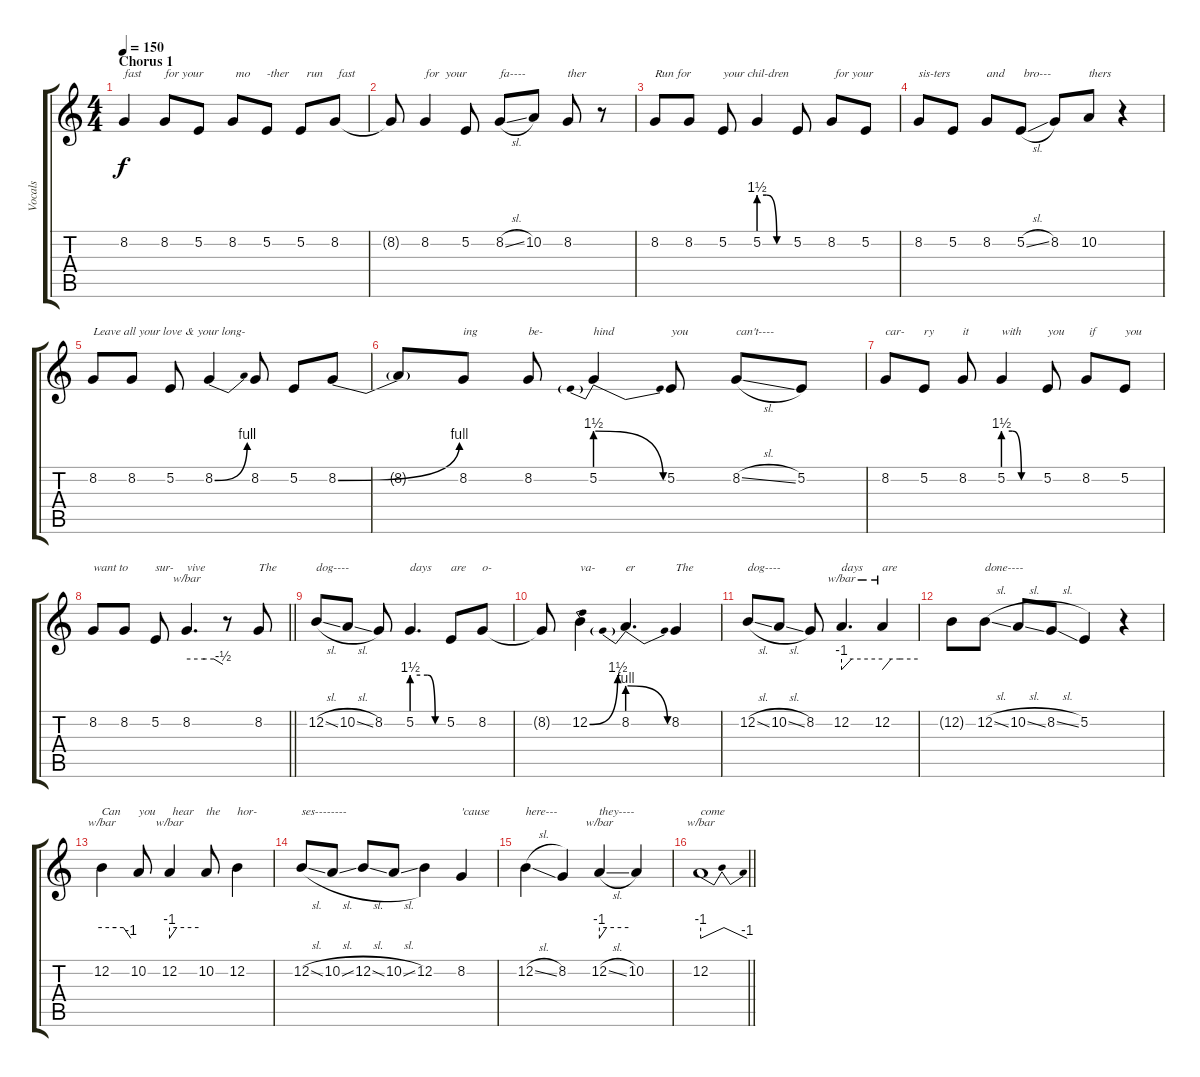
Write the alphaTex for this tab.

\track ("Vocals" "Vocals") {instrument clarinet}
\staff {score tabs}
\tuning (E4 B3 G3 D3 A2 E2) {hide}
\ts (4 4)
\section ("" "Chorus 1")
\tempo 150
\clef g2
\ks c
8.2.4{txt "fast" dy f} 8.2.8{txt "for your"} 5.2.8 8.2.8{txt " mo"} 5.2.8{txt "-ther"} 5.2.8{txt "  run"} 8.2.8{txt " fast"} |
8.2{t}.8 8.2.4{txt "for  your"} 5.2.8 8.2{sl}.8{txt "fa----"} 10.2.8 8.2.8{txt "ther"} r.8 |
8.2.8{txt "Run for"} 8.2.8 5.2.8{txt "your chil-dren"} 5.2{be (custom 0 6 15 6 35 0 60 0)}.4 5.2.8 8.2.8{txt " for your"} 5.2.8 |
8.2.8{txt "sis-ters"} 5.2.8 8.2.8{txt "and"} 5.2{sl}.8{txt " bro---"} 8.2.8 10.2.8{txt "thers"} r.4 |
8.2.8{txt "Leave all your love & your long-"} 8.2.8 5.2.8 8.2{be (bend 0 0 60 4)}.4 8.2.8 5.2.8 8.2{be (bend 0 0 60 4)}.8 |
8.2{t}.8 8.2.8{txt "ing"} 8.2.8{txt "be-"} 5.2{be (prebendrelease 0 6 60 0)}.4{txt "hind"} 5.2.8{txt "you"} 8.2{sl}.8{txt "can't----"} 5.2.8 |
8.2.8{txt "car-"} 5.2.8{txt "ry"} 8.2.8{txt "it"} 5.2{be (custom 0 6 15 6 30 0 60 0)}.4{txt "with"} 5.2.8{txt "you"} 8.2.8{txt " if"} 5.2.8{txt "you"} |
\barLineRight lightlight
8.2.8{txt "want to"} 8.2.8 5.2.8{txt "sur-"} 8.2.4{d tbe (custom default 0 0 30 0 45 0 60 -2) txt "vive"} r.8 8.2.8{txt "The"} |
12.2{sl}.8{txt "dog----"} 10.2{sl}.8 8.2.8 5.2{be (custom 0 6 30 6 45 0 60 0)}.4{d txt "days"} 5.2.8{txt "are"} 8.2.8{txt "o-"} |
8.2{t}.8 12.2{be (bend 0 0 60 6)}.4{txt "va-"} 8.2{be (prebendrelease 0 4 60 0)}.4{d txt "er"} 8.2.4{txt "The"} |
12.2{sl}.8{txt "dog----"} 10.2{sl}.8 8.2.8 12.2.4{d tbe (custom default 0 -4 15 0 60 0) txt "days"} 12.2.4{tbe (custom default 0 -4 15 0 30 0 60 0) txt "are"} |
12.2{t}.8 12.2{sl}.8{txt "done----"} 10.2{sl}.8 8.2{sl}.8 5.2.4 r.4 |
12.2.4{tbe (custom default 0 0 30 0 45 0 60 -4) txt "Can"} 10.2.8{txt "you"} 12.2.4{tbe (custom default 0 -4 15 0 60 0) txt " hear"} 10.2.8{txt "the"} 12.2.4{txt "hor-"} |
12.2{sl}.8{txt "ses--------"} 10.2{sl}.8 12.2{sl}.8 10.2{sl}.8 12.2.4 8.2.4{txt "'cause"} |
12.2{sl}.4{txt "here---"} 8.2.4 12.2{sl}.4{tbe (custom default 0 -4 15 0 60 0) txt "they----"} 10.2.4 |
\barLineRight lightlight
12.2.1{tbe (dip default 0 -4 5 0 50 0 60 -4) txt "come"}
